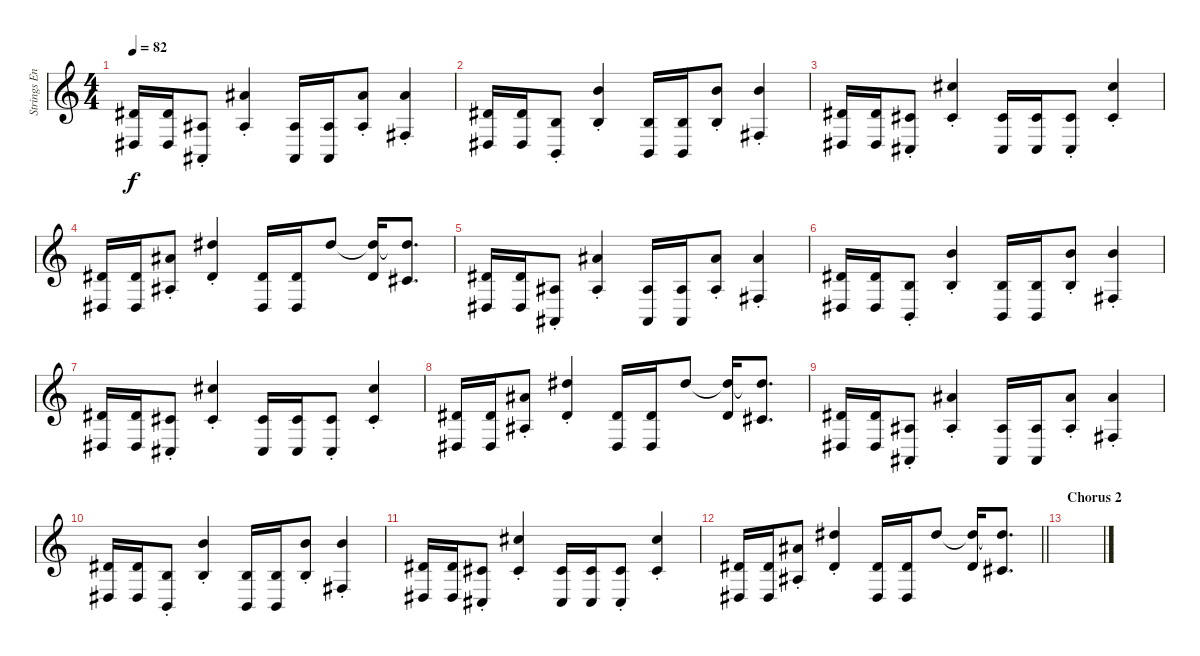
\track ("Strings Ensemble 2" "Strings En") {instrument stringensemble1}
\staff {score}
\tuning (Eb4 Bb3 Gb3 Db3 Ab2 Eb2) {hide}
\ts (4 4)
\tempo 82
\clef g2
\ks c
(5.2 2.4).16{dy f} (5.2 2.4).16 (4.3{st} 2.5{st}).8 (7.1{st} 4.3{st}).4 (4.3 2.5).16 (4.3 2.5).16 (7.1{st} 4.3{st}).8 (7.1{st} 5.4{st}).4 |
(5.2 2.4).16 (5.2 2.4).16 (5.3{st} 3.5{st}).8 (8.1{st} 5.3{st}).4 (5.3 3.5).16 (5.3 3.5).16 (8.1{st} 5.3{st}).8 (8.1{st} 5.4{st}).4 |
(9.3 7.5).16 (9.3 7.5).16 (7.3{st} 5.5{st}).8 (10.1{st} 7.3{st}).4 (7.3 5.5).16 (7.3 5.5).16 (7.3{st} 5.5{st}).8 (10.1{st} 7.3{st}).4 |
(9.3 7.5).16 (9.3 7.5).16 (12.2{st} 9.4{st}).8 (12.1{st} 9.3{st}).4 (9.3 7.5).16 (9.3 7.5).16 12.1.8 (12.1{t} 9.3).16 (12.1{t} 7.3).8{d} |
(5.2 2.4).16 (5.2 2.4).16 (4.3{st} 2.5{st}).8 (7.1{st} 4.3{st}).4 (4.3 2.5).16 (4.3 2.5).16 (7.1{st} 4.3{st}).8 (7.1{st} 5.4{st}).4 |
(5.2 2.4).16 (5.2 2.4).16 (5.3{st} 3.5{st}).8 (8.1{st} 5.3{st}).4 (5.3 3.5).16 (5.3 3.5).16 (8.1{st} 5.3{st}).8 (8.1{st} 5.4{st}).4 |
(9.3 7.5).16 (9.3 7.5).16 (7.3{st} 5.5{st}).8 (10.1{st} 7.3{st}).4 (7.3 5.5).16 (7.3 5.5).16 (7.3{st} 5.5{st}).8 (10.1{st} 7.3{st}).4 |
(9.3 7.5).16 (9.3 7.5).16 (12.2{st} 9.4{st}).8 (12.1{st} 9.3{st}).4 (9.3 7.5).16 (9.3 7.5).16 12.1.8 (12.1{t} 9.3).16 (12.1{t} 7.3).8{d} |
(5.2 2.4).16 (5.2 2.4).16 (4.3{st} 2.5{st}).8 (7.1{st} 4.3{st}).4 (4.3 2.5).16 (4.3 2.5).16 (7.1{st} 4.3{st}).8 (7.1{st} 5.4{st}).4 |
(5.2 2.4).16 (5.2 2.4).16 (5.3{st} 3.5{st}).8 (8.1{st} 5.3{st}).4 (5.3 3.5).16 (5.3 3.5).16 (8.1{st} 5.3{st}).8 (8.1{st} 5.4{st}).4 |
(9.3 7.5).16 (9.3 7.5).16 (7.3{st} 5.5{st}).8 (10.1{st} 7.3{st}).4 (7.3 5.5).16 (7.3 5.5).16 (7.3{st} 5.5{st}).8 (10.1{st} 7.3{st}).4 |
\barLineRight lightlight
(9.3 7.5).16 (9.3 7.5).16 (12.2{st} 9.4{st}).8 (12.1{st} 9.3{st}).4 (9.3 7.5).16 (9.3 7.5).16 12.1.8 (12.1{t} 9.3).16 (12.1{t} 7.3).8{d} |
\section ("" "Chorus 2")
